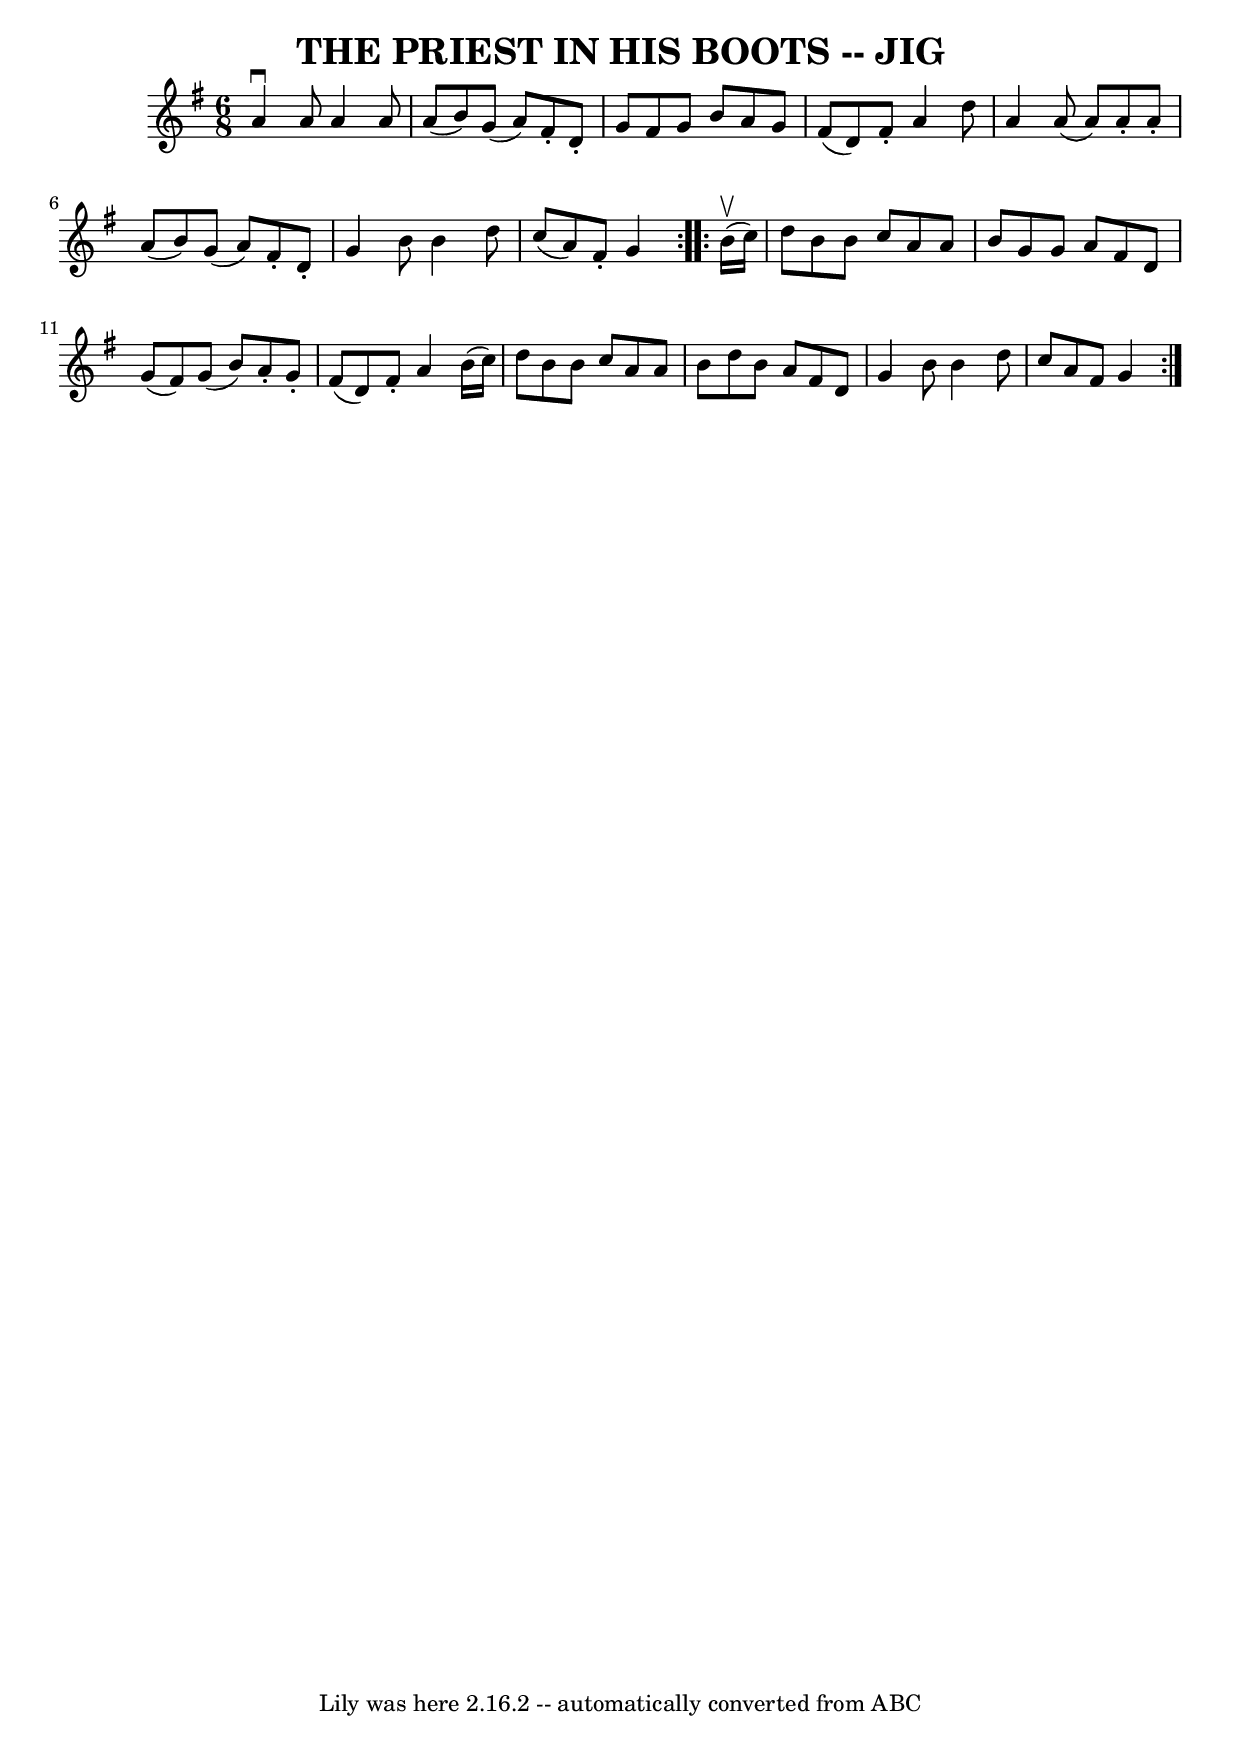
\version "2.16.2"
\include "Mammoth.ily"
\header {
  %% book = "Ryan's Mammoth Collection of Fiddle Tunes"
  crossRefNumber = "1"
  footnotes = ""
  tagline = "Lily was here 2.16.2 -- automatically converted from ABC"
  title = "THE PRIEST IN HIS BOOTS -- JIG"

}
voicedefault =  {



  \repeat volta 2 {

    \time 6/8 
    \key g \major
    a'4^\downbow a'8 a'4 a'8    |
    a'8 (
    b'8) g'8 (a'8) fis'8-. d'8-.   |
    g'8 fis'8    
    g'8 b'8 a'8 g'8    |
    fis'8 (d'8) fis'8-. a'4    
    d''8        |
    a'4 a'8 (a'8) a'8-. a'8-.   |
    
    a'8 (b'8) g'8 (a'8) fis'8-. d'8-.   |
    g'4 b'8   
    b'4 d''8    |
    c''8 (a'8) fis'8-. g'4    
  }     

  \repeat volta 2 {
    b'16 (^\upbow c''16)       |
    d''8 b'8    
    b'8 c''8 a'8 a'8    |
    b'8 g'8 g'8 a'8 fis'8    
    d'8    |
    g'8 (fis'8) g'8 (b'8) a'8-. g'8-.   
    |
    fis'8 (d'8) fis'8-. a'4 b'16 (c''16)       
    |
    d''8 b'8 b'8 c''8 a'8 a'8    |
    b'8 d''8   
    b'8 a'8 fis'8 d'8    |
    g'4 b'8 b'4 d''8    |
    
    c''8 a'8 fis'8 g'4    
  }   

}

\score{
  <<

    \context Staff="default"
    {
      \voicedefault 
      
    }

  >>
  \layout {
    
  }
  \midi {
  }

}
